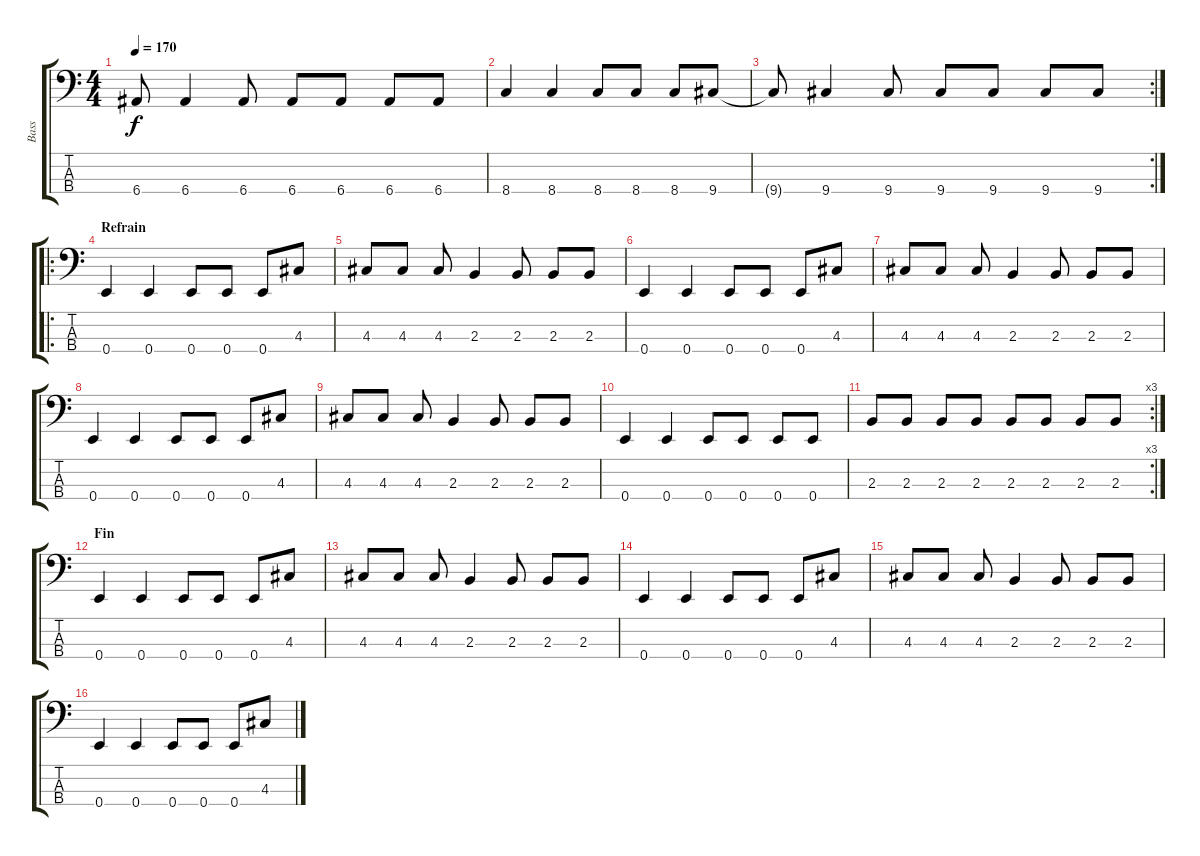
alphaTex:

\track ("Bass" "Bass") {instrument electricbasspick}
\staff {score tabs}
\tuning (G2 D2 A1 E1) {hide}
\ts (4 4)
\tempo 170
\clef f4
\ks c
6.4{t}.8{dy f} 6.4.4 6.4.8 6.4.8 6.4.8 6.4.8 6.4.8 |
8.4.4 8.4.4 8.4.8 8.4.8 8.4.8 9.4.8 |
\rc 2
9.4{t}.8 9.4.4 9.4.8 9.4.8 9.4.8 9.4.8 9.4.8 |
\ro
\section ("" "Refrain")
0.4.4 0.4.4 0.4.8 0.4.8 0.4.8 4.3.8 |
4.3.8 4.3.8 4.3.8 2.3.4 2.3.8 2.3.8 2.3.8 |
0.4.4 0.4.4 0.4.8 0.4.8 0.4.8 4.3.8 |
4.3.8 4.3.8 4.3.8 2.3.4 2.3.8 2.3.8 2.3.8 |
0.4.4 0.4.4 0.4.8 0.4.8 0.4.8 4.3.8 |
4.3.8 4.3.8 4.3.8 2.3.4 2.3.8 2.3.8 2.3.8 |
0.4.4 0.4.4 0.4.8 0.4.8 0.4.8 0.4.8 |
\rc 3
2.3.8 2.3.8 2.3.8 2.3.8 2.3.8 2.3.8 2.3.8 2.3.8 |
\section ("" "Fin")
0.4.4 0.4.4 0.4.8 0.4.8 0.4.8 4.3.8 |
4.3.8 4.3.8 4.3.8 2.3.4 2.3.8 2.3.8 2.3.8 |
0.4.4 0.4.4 0.4.8 0.4.8 0.4.8 4.3.8 |
4.3.8 4.3.8 4.3.8 2.3.4 2.3.8 2.3.8 2.3.8 |
0.4.4 0.4.4 0.4.8 0.4.8 0.4.8 4.3.8
